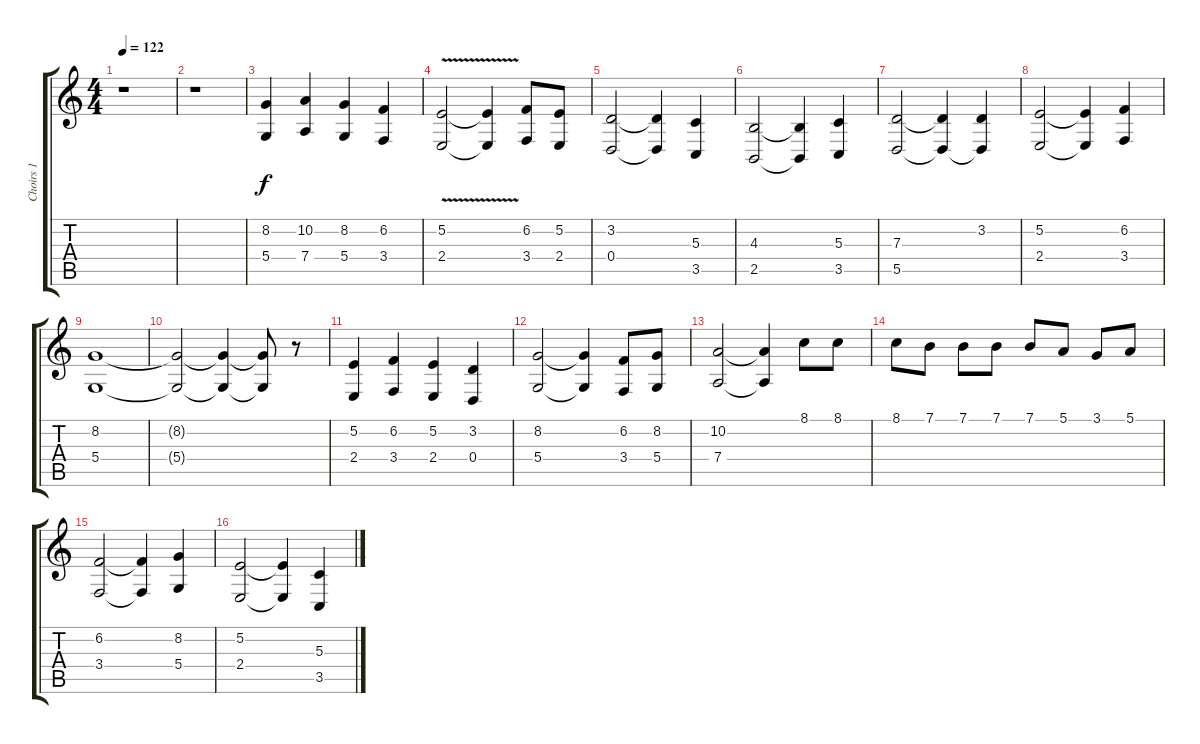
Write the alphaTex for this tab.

\track ("Choirs 1" "Choirs 1") {instrument clarinet}
\staff {score tabs}
\tuning (E4 B3 G3 D3 A2 E2) {hide}
\ts (4 4)
\tempo 122
\clef g2
\ks c
r.1{dy f} |
r.1 |
(8.2 5.4).4{volume 14 balance 0 instrument choiraahs} (10.2 7.4).4 (8.2 5.4).4 (6.2 3.4).4 |
(5.2{v} 2.4{v}).2 (5.2{t} 2.4{t}).4 (6.2 3.4).8 (5.2 2.4).8 |
(3.2 0.4).2 (3.2{t} 0.4{t}).4 (5.3 3.5).4 |
(4.3 2.5).2 (4.3{t} 2.5{t}).4 (5.3 3.5).4 |
(7.3 5.5).2 (7.3{t} 5.5{t}).4 (3.2 5.5{t}).4 |
(5.2 2.4).2 (5.2{t} 2.4{t}).4 (6.2 3.4).4 |
(8.2 5.4).1 |
(8.2{t} 5.4{t}).2 (8.2{t} 5.4{t}).4 (8.2{t} 5.4{t}).8 r.8 |
(5.2 2.4).4 (6.2 3.4).4 (5.2 2.4).4 (3.2 0.4).4 |
(8.2 5.4).2 (8.2{t} 5.4{t}).4 (6.2 3.4).8 (8.2 5.4).8 |
(10.2 7.4).2 (10.2{t} 7.4{t}).4 8.1.8 8.1.8 |
8.1.8 7.1.8 7.1.8 7.1.8 7.1.8 5.1.8 3.1.8 5.1.8 |
(6.2 3.4).2 (6.2{t} 3.4{t}).4 (8.2 5.4).4 |
(5.2 2.4).2 (5.2{t} 2.4{t}).4 (5.3 3.5).4
